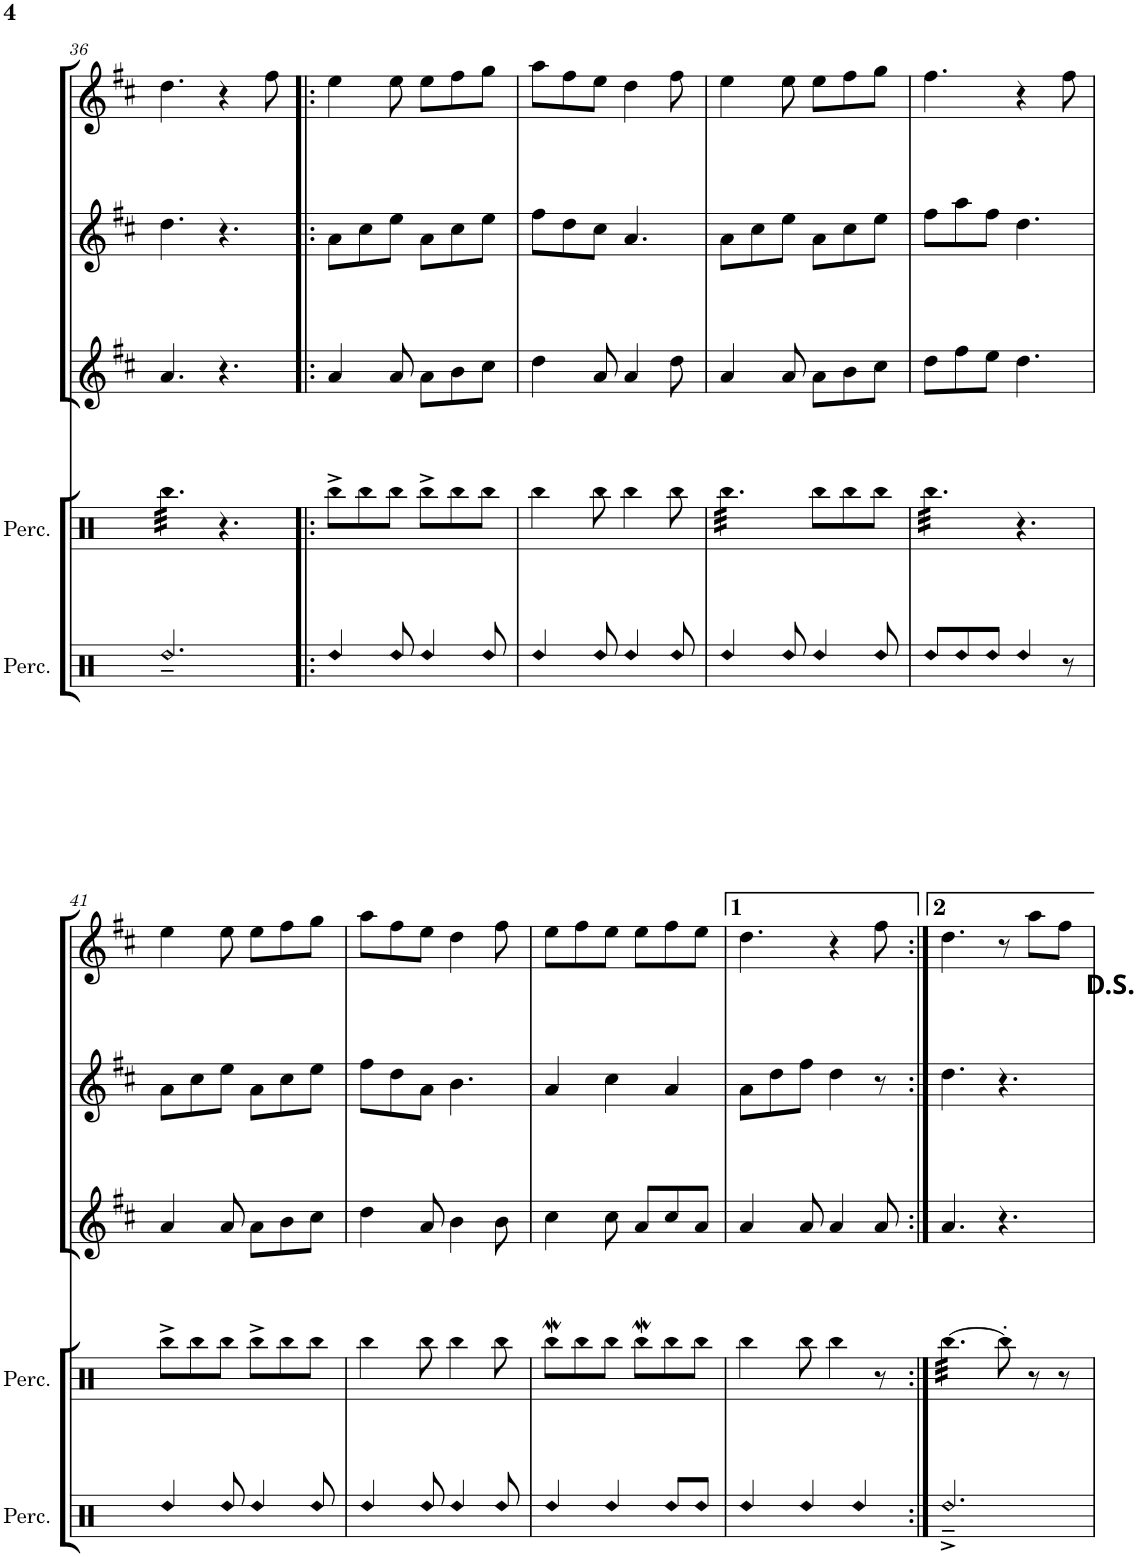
**kern	**kern	**kern	**kern	**kern
*part5	*part4	*part3	*part2	*part1
*staff5	*staff4	*staff3	*staff2	*staff1
*I"Tabal Greu	*I"Tabal	*I"Gralla 3	*I"Gralla 2	*I"Gralla 1
!!LO:PB:g=z
*clefX	*clefX	*clefG2	*clefG2	*clefG2
*k[]	*k[]	*k[f#c#]	*k[f#c#]	*k[f#c#]
*	*	*D:	*D:	*D:
*M6/8	*M6/8	*M6/8	*M6/8	*M6/8
=36	=36	=36	=36	=36
!LO:N:head=diamond	!	!	!	!
*	*tremolo	*	*	*
2.Rdd~/	32Rbb\LLL	4.a/	4.dd\	4.dd\
.	32Rbb\	.	.	.
.	32Rbb\	.	.	.
.	32Rbb\	.	.	.
.	32Rbb\	.	.	.
.	32Rbb\	.	.	.
.	32Rbb\	.	.	.
.	32Rbb\	.	.	.
.	32Rbb\	.	.	.
.	32Rbb\	.	.	.
.	32Rbb\	.	.	.
.	32Rbb\JJJ	.	.	.
*	*Xtremolo	*	*	*
.	4.r	4.r	4.r	4r
.	.	.	.	8ff#\
=37!|:	=37!|:	=37!|:	=37!|:	=37!|:
!LO:N:head=diamond	!	!	!	!
4Rdd/	8Rbb^\L	4a/	8a\L	4ee\
.	8Rbb\	.	8cc#\	.
!LO:N:head=diamond	!	!	!	!
8Rdd/	8Rbb\J	8a/	8ee\J	8ee\
!LO:N:head=diamond	!	!	!	!
4Rdd/	8Rbb^\L	8a\L	8a\L	8ee\L
.	8Rbb\	8b\	8cc#\	8ff#\
!LO:N:head=diamond	!	!	!	!
8Rdd/	8Rbb\J	8cc#\J	8ee\J	8gg\J
=38	=38	=38	=38	=38
!LO:N:head=diamond	!	!	!	!
4Rdd/	4Rbb\	4dd\	8ff#\L	8aa\L
.	.	.	8dd\	8ff#\
!LO:N:head=diamond	!	!	!	!
8Rdd/	8Rbb\	8a/	8cc#\J	8ee\J
!LO:N:head=diamond	!	!	!	!
4Rdd/	4Rbb\	4a/	4.a/	4dd\
!LO:N:head=diamond	!	!	!	!
8Rdd/	8Rbb\	8dd\	.	8ff#\
=39	=39	=39	=39	=39
!LO:N:head=diamond	!	!	!	!
*	*tremolo	*	*	*
4Rdd/	32Rbb\LLL	4a/	8a\L	4ee\
.	32Rbb\	.	.	.
.	32Rbb\	.	.	.
.	32Rbb\	.	.	.
.	32Rbb\	.	8cc#\	.
.	32Rbb\	.	.	.
.	32Rbb\	.	.	.
.	32Rbb\	.	.	.
!LO:N:head=diamond	!	!	!	!
8Rdd/	32Rbb\	8a/	8ee\J	8ee\
.	32Rbb\	.	.	.
.	32Rbb\	.	.	.
.	32Rbb\JJJ	.	.	.
*	*Xtremolo	*	*	*
!LO:N:head=diamond	!	!	!	!
4Rdd/	8Rbb\L	8a\L	8a\L	8ee\L
.	8Rbb\	8b\	8cc#\	8ff#\
!LO:N:head=diamond	!	!	!	!
8Rdd/	8Rbb\J	8cc#\J	8ee\J	8gg\J
=40	=40	=40	=40	=40
!LO:N:head=diamond	!	!	!	!
*	*tremolo	*	*	*
8Rdd/L	32Rbb\LLL	8dd\L	8ff#\L	4.ff#\
.	32Rbb\	.	.	.
.	32Rbb\	.	.	.
.	32Rbb\	.	.	.
!LO:N:head=diamond	!	!	!	!
8Rdd/	32Rbb\	8ff#\	8aa\	.
.	32Rbb\	.	.	.
.	32Rbb\	.	.	.
.	32Rbb\	.	.	.
!LO:N:head=diamond	!	!	!	!
8Rdd/J	32Rbb\	8ee\J	8ff#\J	.
.	32Rbb\	.	.	.
.	32Rbb\	.	.	.
.	32Rbb\JJJ	.	.	.
*	*Xtremolo	*	*	*
!LO:N:head=diamond	!	!	!	!
4Rdd/	4.r	4.dd\	4.dd\	4r
8r	.	.	.	8ff#\
!!LO:LB:g=z
=41	=41	=41	=41	=41
!LO:N:head=diamond	!	!	!	!
4Rdd/	8Rbb^\L	4a/	8a\L	4ee\
.	8Rbb\	.	8cc#\	.
!LO:N:head=diamond	!	!	!	!
8Rdd/	8Rbb\J	8a/	8ee\J	8ee\
!LO:N:head=diamond	!	!	!	!
4Rdd/	8Rbb^\L	8a\L	8a\L	8ee\L
.	8Rbb\	8b\	8cc#\	8ff#\
!LO:N:head=diamond	!	!	!	!
8Rdd/	8Rbb\J	8cc#\J	8ee\J	8gg\J
=42	=42	=42	=42	=42
!LO:N:head=diamond	!	!	!	!
4Rdd/	4Rbb\	4dd\	8ff#\L	8aa\L
.	.	.	8dd\	8ff#\
!LO:N:head=diamond	!	!	!	!
8Rdd/	8Rbb\	8a/	8a\J	8ee\J
!LO:N:head=diamond	!	!	!	!
4Rdd/	4Rbb\	4b\	4.b\	4dd\
!LO:N:head=diamond	!	!	!	!
8Rdd/	8Rbb\	8b\	.	8ff#\
=43	=43	=43	=43	=43
!LO:N:head=diamond	!	!	!	!
4Rdd/	8Rbbt\L	4cc#\	4a/	8ee\L
.	8Rbb\	.	.	8ff#\
!LO:N:head=diamond	!	!	!	!
4Rdd/	8Rbb\J	8cc#\	4cc#\	8ee\J
.	8Rbbt\L	8a/L	.	8ee\L
!LO:N:head=diamond	!	!	!	!
8Rdd/L	8Rbb\	8cc#/	4a/	8ff#\
!LO:N:head=diamond	!	!	!	!
8Rdd/J	8Rbb\J	8a/J	.	8ee\J
=44	=44	=44	=44	=44
!LO:N:head=diamond	!	!	!	!
4Rdd/	4Rbb\	4a/	8a\L	4.dd\
.	.	.	8dd\	.
!LO:N:head=diamond	!	!	!	!
4Rdd/	8Rbb\	8a/	8ff#\J	.
.	4Rbb\	4a/	4dd\	4r
!LO:N:head=diamond	!	!	!	!
4Rdd/	.	.	.	.
.	8r	8a/	8r	8ff#\
=45:|!	=45:|!	=45:|!	=45:|!	=45:|!
!LO:N:head=diamond	!	!	!	!
*	*tremolo	*	*	*
2.Rdd~^/	[32Rbb\LLL	4.a/	4.dd\	4.dd\
.	32Rbb\	.	.	.
.	32Rbb\	.	.	.
.	32Rbb\	.	.	.
.	32Rbb\	.	.	.
.	32Rbb\	.	.	.
.	32Rbb\	.	.	.
.	32Rbb\	.	.	.
.	32Rbb\	.	.	.
.	32Rbb\	.	.	.
.	32Rbb\	.	.	.
.	32Rbb\JJJ	.	.	.
*	*Xtremolo	*	*	*
.	8Rbb'\]	4.r	4.r	8r
.	8r	.	.	8aa\L
.	8r	.	.	8ff#\J
=	=	=	=	=
*-	*-	*-	*-	*-
